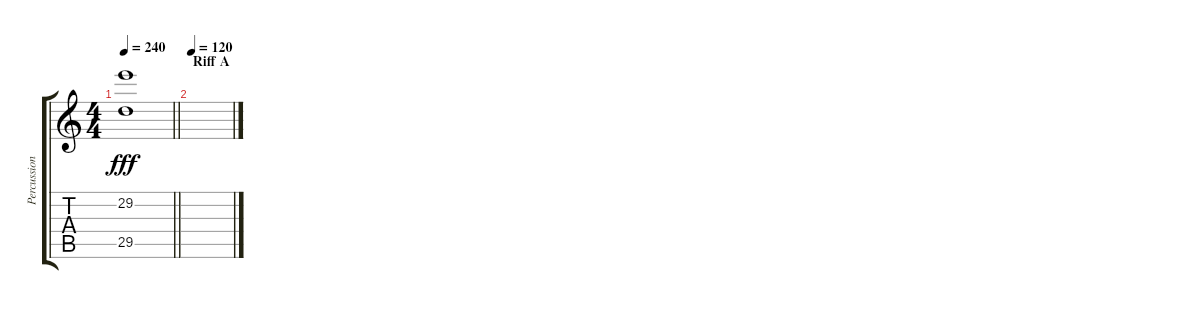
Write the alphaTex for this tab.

\track ("Percussion" "Percussion") {instrument reversecymbal}
\staff {score tabs}
\tuning (E4 B3 G3 D3 A2 E2) {hide}
\ts (4 4)
\tempo 240
\tempo 120
\tempo 240
\clef g2
\barLineRight lightlight
\ks c
(29.2 29.5).1{dy fff instrument reversecymbal} |
\section ("" "Riff A")
\tempo 120
